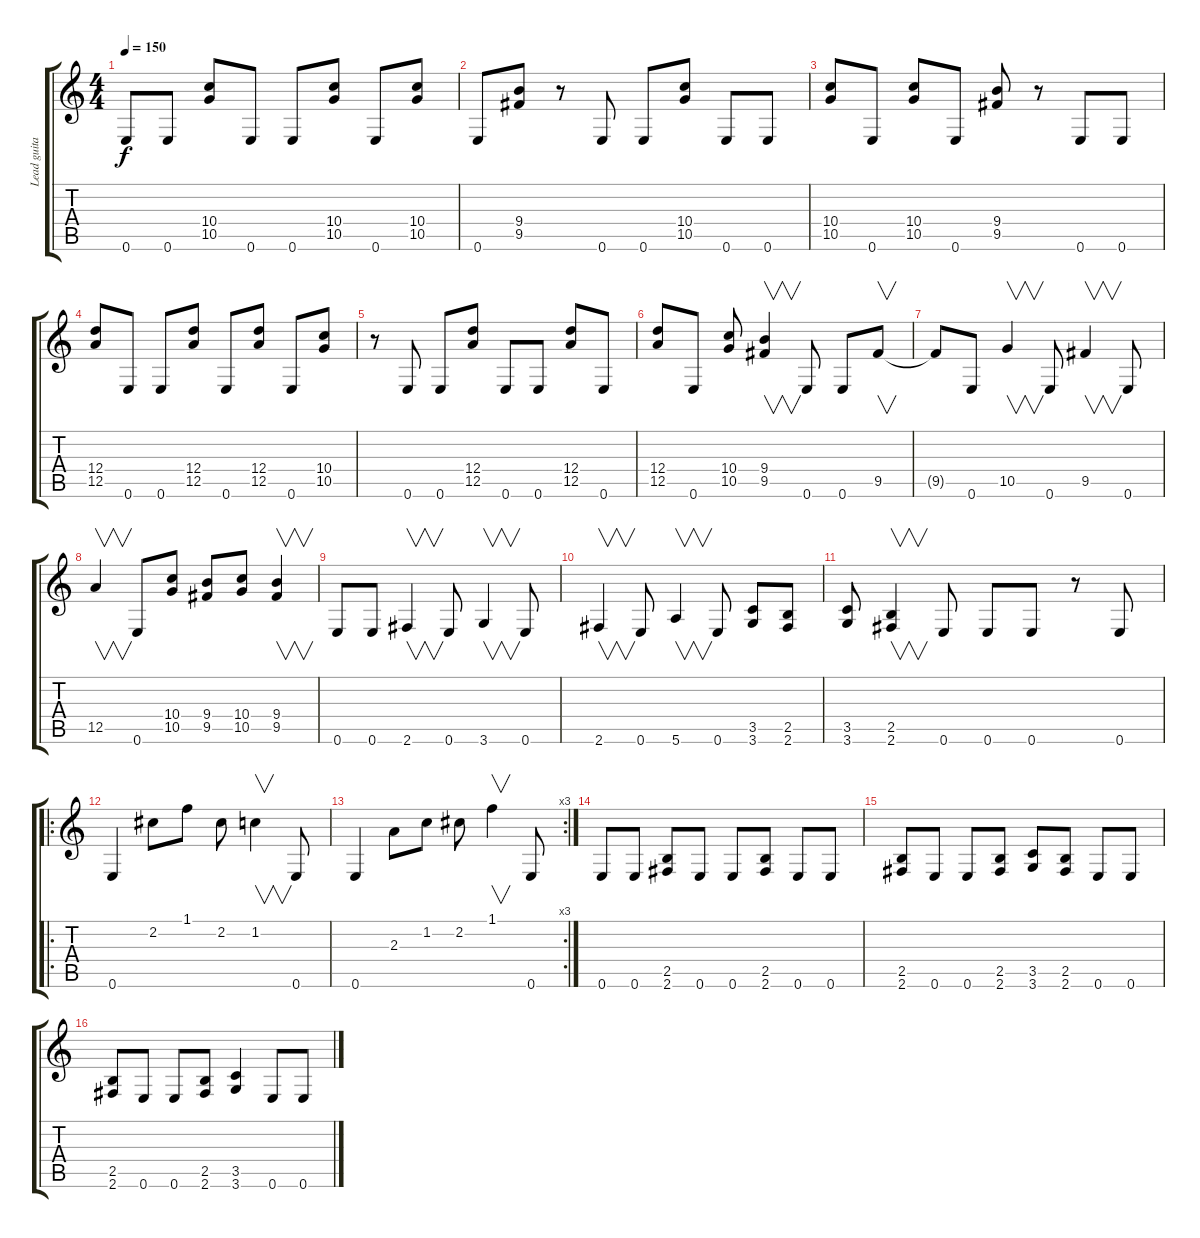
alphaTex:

\track ("Lead guitar" "Lead guita") {instrument overdrivenguitar}
\staff {score tabs}
\tuning (E4 B3 G3 D3 A2 E2) {hide}
\ts (4 4)
\tempo 150
\clef g2
\ks c
0.6.8{dy f} 0.6.8 (10.4 10.5).8 0.6.8 0.6.8 (10.4 10.5).8 0.6.8 (10.4 10.5).8 |
0.6.8 (9.4 9.5).8 r.8 0.6.8 0.6.8 (10.4 10.5).8 0.6.8 0.6.8 |
(10.4 10.5).8 0.6.8 (10.4 10.5).8 0.6.8 (9.4 9.5).8 r.8 0.6.8 0.6.8 |
(12.4 12.5).8 0.6.8 0.6.8 (12.4 12.5).8 0.6.8 (12.4 12.5).8 0.6.8 (10.4 10.5).8 |
r.8 0.6.8 0.6.8 (12.4 12.5).8 0.6.8 0.6.8 (12.4 12.5).8 0.6.8 |
(12.4 12.5).8 0.6.8 (10.4 10.5).8 (9.4 9.5).4{v} 0.6.8 0.6.8 9.5.8{v} |
9.5{t}.8 0.6.8 10.5.4{v} 0.6.8 9.5.4{v} 0.6.8 |
12.5.4{v} 0.6.8 (10.4 10.5).8 (9.4 9.5).8 (10.4 10.5).8 (9.4 9.5).4{v} |
0.6.8 0.6.8 2.6.4{v} 0.6.8 3.6.4{v} 0.6.8 |
2.6.4{v} 0.6.8 5.6.4{v} 0.6.8 (3.5 3.6).8 (2.5 2.6).8 |
(3.5 3.6).8 (2.5 2.6).4{v} 0.6.8 0.6.8 0.6.8 r.8 0.6.8 |
\ro
0.6.4 2.2.8 1.1.8 2.2.8 1.2.4{v} 0.6.8 |
\rc 3
0.6.4 2.3.8 1.2.8 2.2.8 1.1.4{v} 0.6.8 |
0.6.8 0.6.8 (2.5 2.6).8 0.6.8 0.6.8 (2.5 2.6).8 0.6.8 0.6.8 |
(2.5 2.6).8 0.6.8 0.6.8 (2.5 2.6).8 (3.5 3.6).8 (2.5 2.6).8 0.6.8 0.6.8 |
(2.5 2.6).8 0.6.8 0.6.8 (2.5 2.6).8 (3.5 3.6).4 0.6.8 0.6.8
